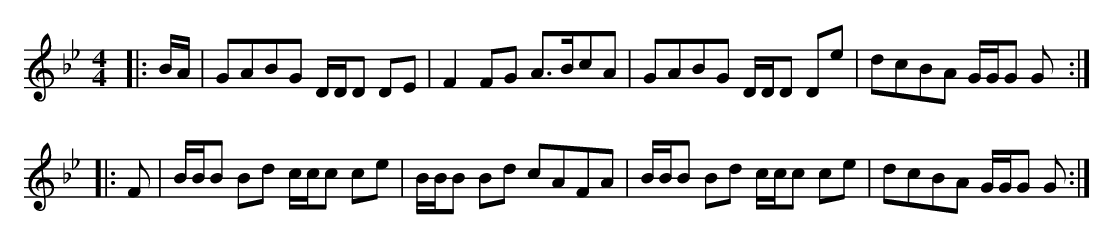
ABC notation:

X:1
M:4/4
K:Gmin
|:B/A/|GABG D/D/D DE|F2 FG A>BcA|GABG D/D/D De|dcBA G/G/G G:|
|:F|B/B/B Bd c/c/c ce|B/B/B Bd cAFA|B/B/B Bd c/c/c ce|dcBA G/G/G G:|
